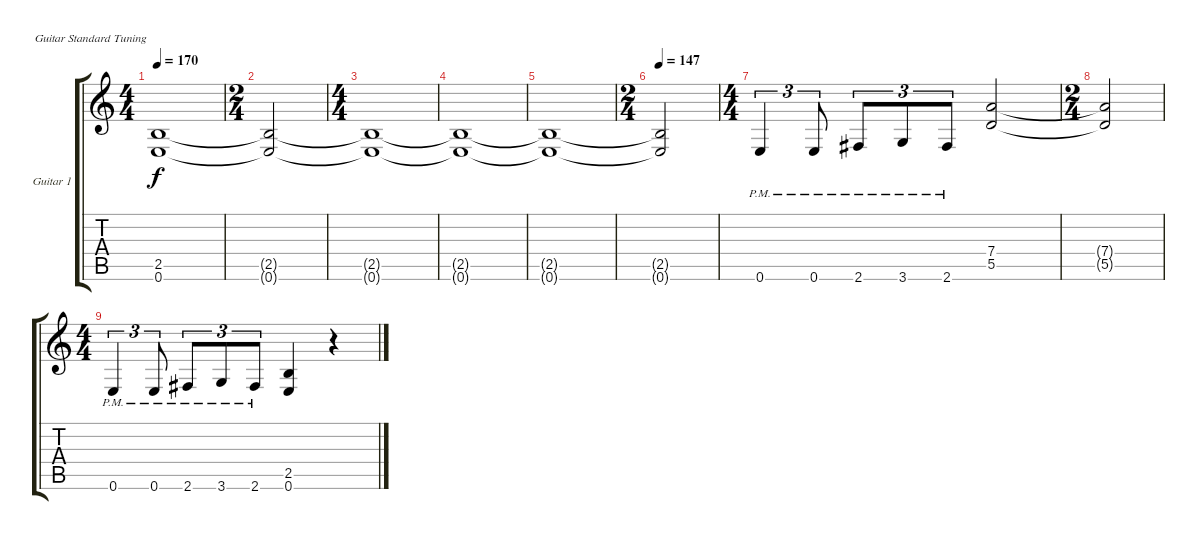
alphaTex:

\bracketExtendMode groupsimilarinstruments
\firstSystemTrackNameOrientation horizontal
\otherSystemsTrackNameOrientation horizontal
\track ("Guitar 1" "Guitar 1") {instrument distortionguitar}
\staff {score tabs}
\tuning (E4 B3 G3 D3 A2 E2)
\ts (4 4)
\tempo 170
\clef g2
\ks c
(2.5 0.6).1{dy f} |
\ts (2 4)
(2.5{t} 0.6{t}).2 |
\ts (4 4)
(2.5{t} 0.6{t}).1 |
(2.5{t} 0.6{t}).1 |
(2.5{t} 0.6{t}).1 |
\ts (2 4)
\tempo 147
(2.5{t} 0.6{t}).2 |
\ts (4 4)
0.6{pm}.4{tu (3 2)} 0.6{pm}.8{tu (3 2)} 2.6{pm}.8{tu (3 2)} 3.6{pm}.8{tu (3 2)} 2.6{pm}.8{tu (3 2)} (7.4 5.5).2 |
\ts (2 4)
(7.4{t} 5.5{t}).2 |
\ts (4 4)
0.6{pm}.4{tu (3 2)} 0.6{pm}.8{tu (3 2)} 2.6{pm}.8{tu (3 2)} 3.6{pm}.8{tu (3 2)} 2.6{pm}.8{tu (3 2)} (2.5 0.6).4 r.4
